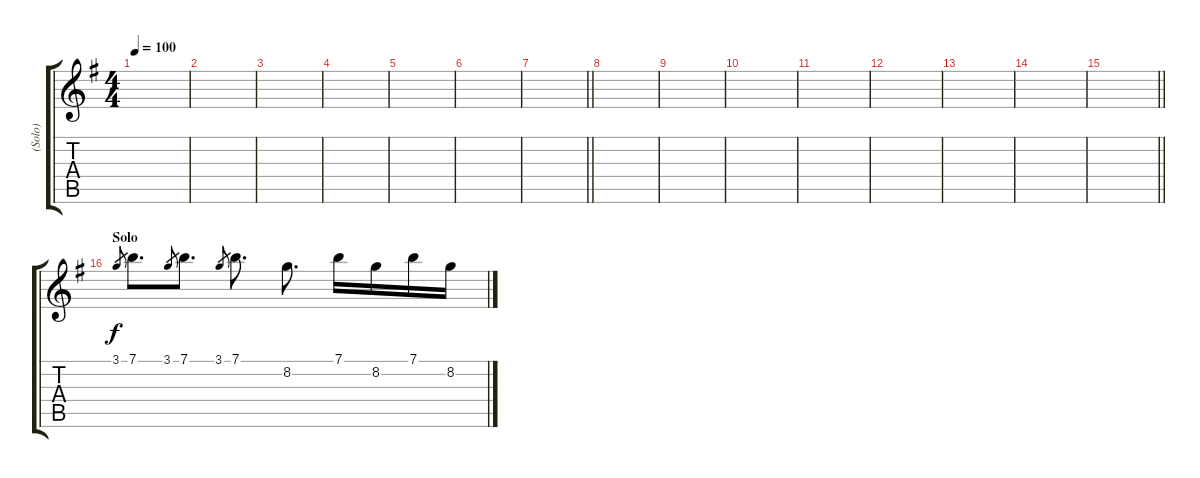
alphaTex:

\track ("(Solo)" "(Solo)") {instrument acousticguitarsteel}
\staff {score tabs}
\tuning (E4 B3 G3 D3 A2 E2) {hide}
\ts (4 4)
\tempo 100
\clef g2
\ks g
|
|
|
|
|
|
\barLineRight lightlight
|
|
|
|
|
|
|
|
\barLineRight lightlight
|
\section ("" "Solo")
3.1.8{gr} 7.1.8{d volume 16} 3.1.8{gr} 7.1.8{d} 3.1.8{gr} 7.1.8{d} 8.2.8{d} 7.1.16 8.2.16 7.1.16 8.2.16
